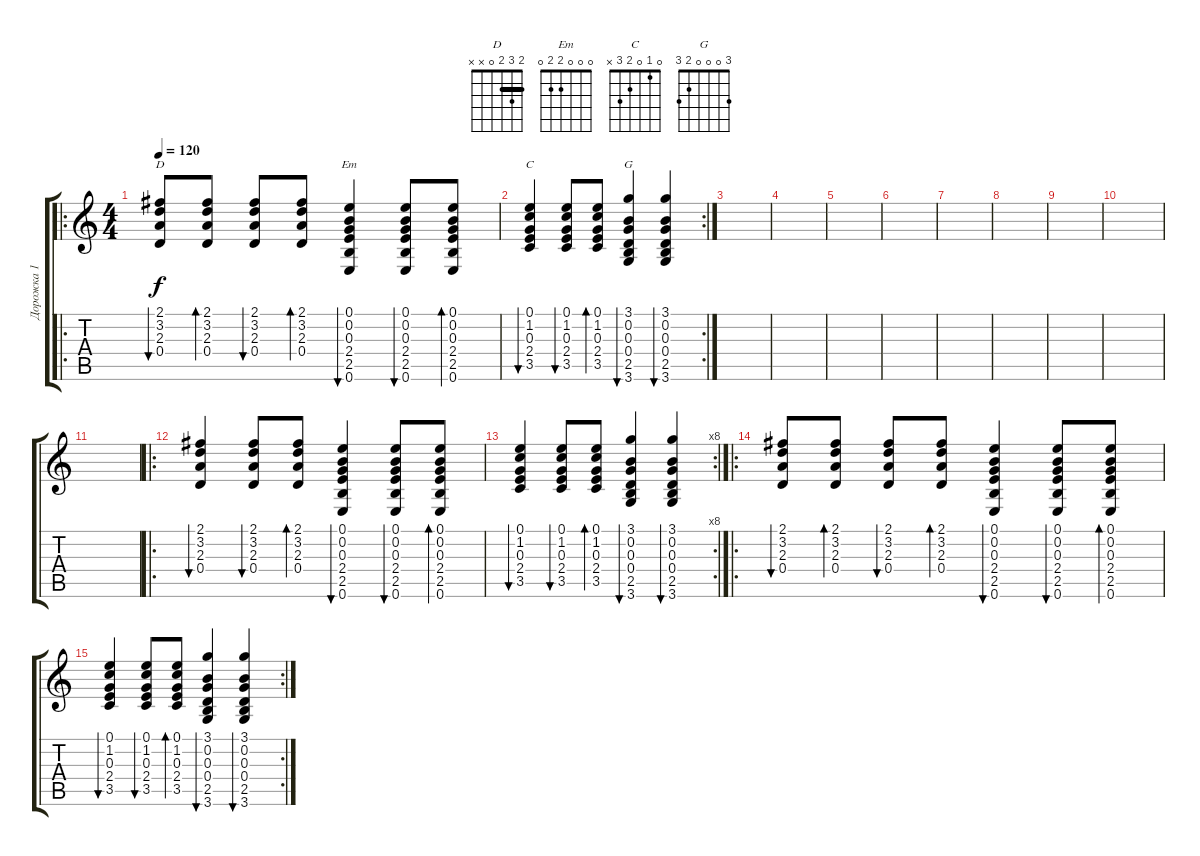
\track ("Дорожка 1" "Дорожка 1") {instrument acousticguitarsteel}
\staff {score tabs}
\tuning (E4 B3 G3 D3 A2 E2) {hide}
\chord ("D" 2 3 2 0 x x) {barre 2}
\chord ("Em" 0 0 0 2 2 0)
\chord ("C" 0 1 0 2 3 x)
\chord ("G" 3 0 0 0 2 3)
\ro
\ts (4 4)
\tempo 120
\clef g2
\ks c
(2.1 3.2 2.3 0.4).8{bu 60 ch "D" dy f} (2.1 3.2 2.3 0.4).8{bd 60} (2.1 3.2 2.3 0.4).8{bu 60} (2.1 3.2 2.3 0.4).8{bd 60} (0.1 0.2 0.3 2.4 2.5 0.6).4{bu 60 ch "Em"} (0.1 0.2 0.3 2.4 2.5 0.6).8{bu 60} (0.1 0.2 0.3 2.4 2.5 0.6).8{bd 60} |
\rc 2
(0.1 1.2 0.3 2.4 3.5).4{bu 60 ch "C"} (0.1 1.2 0.3 2.4 3.5).8{bu 60} (0.1 1.2 0.3 2.4 3.5).8{bd 60} (3.1 0.2 0.3 0.4 2.5 3.6).4{bu 60 ch "G"} (3.1 0.2 0.3 0.4 2.5 3.6).4{bu 60} |
|
|
|
|
|
|
|
|
|
\ro
(2.1 3.2 2.3 0.4).4{bu 60} (2.1 3.2 2.3 0.4).8{bu 60} (2.1 3.2 2.3 0.4).8{bd 60} (0.1 0.2 0.3 2.4 2.5 0.6).4{bu 60} (0.1 0.2 0.3 2.4 2.5 0.6).8{bu 60} (0.1 0.2 0.3 2.4 2.5 0.6).8{bd 60} |
\rc 8
(0.1 1.2 0.3 2.4 3.5).4{bu 60} (0.1 1.2 0.3 2.4 3.5).8{bu 60} (0.1 1.2 0.3 2.4 3.5).8{bd 60} (3.1 0.2 0.3 0.4 2.5 3.6).4{bu 60} (3.1 0.2 0.3 0.4 2.5 3.6).4{bu 60} |
\ro
(2.1 3.2 2.3 0.4).8{bu 60} (2.1 3.2 2.3 0.4).8{bd 60} (2.1 3.2 2.3 0.4).8{bu 60} (2.1 3.2 2.3 0.4).8{bd 60} (0.1 0.2 0.3 2.4 2.5 0.6).4{bu 60} (0.1 0.2 0.3 2.4 2.5 0.6).8{bu 60} (0.1 0.2 0.3 2.4 2.5 0.6).8{bd 60} |
\rc 2
(0.1 1.2 0.3 2.4 3.5).4{bu 60} (0.1 1.2 0.3 2.4 3.5).8{bu 60} (0.1 1.2 0.3 2.4 3.5).8{bd 60} (3.1 0.2 0.3 0.4 2.5 3.6).4{bu 60} (3.1 0.2 0.3 0.4 2.5 3.6).4{bu 60}
